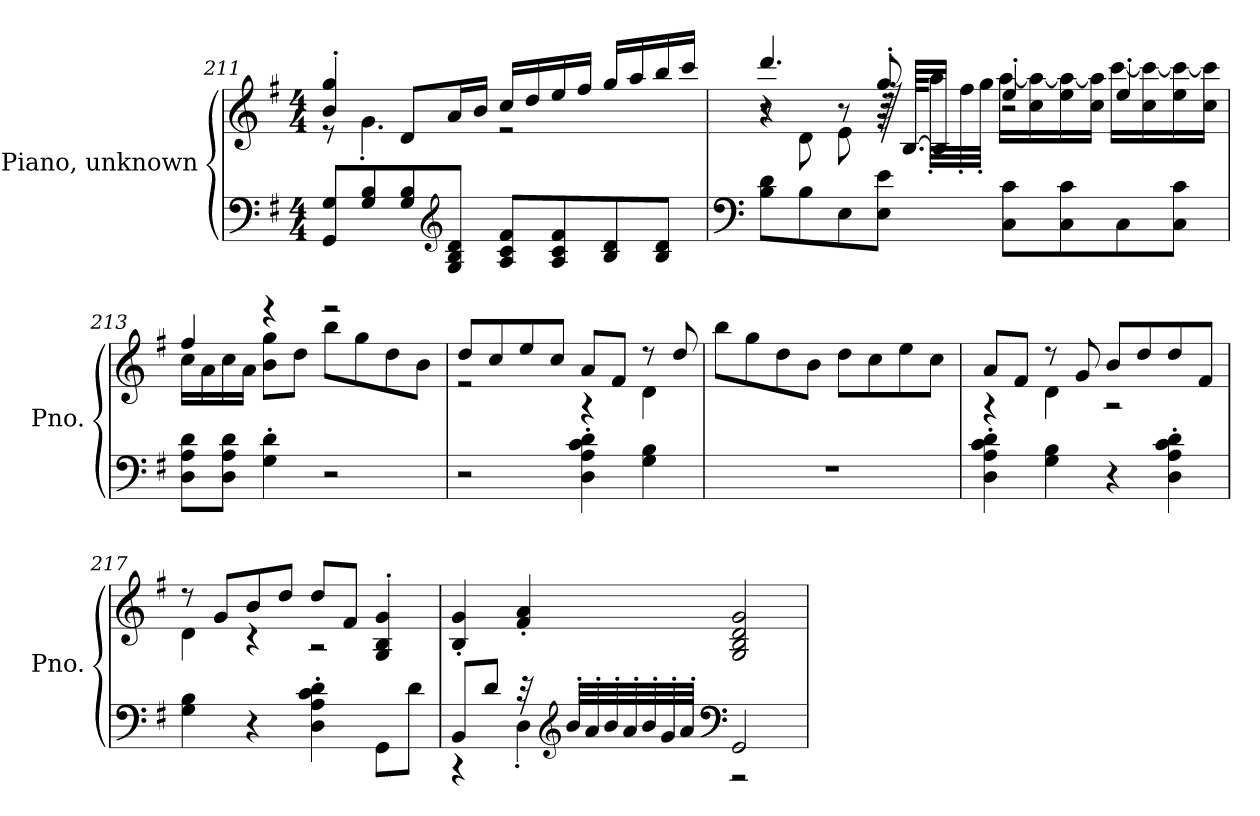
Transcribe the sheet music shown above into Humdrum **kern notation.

**kern	**kern
*part1	*part1
*staff2	*staff1
*I"Piano, unknown	*
*I'Pno.	*
!!LO:LB:g=z
*clefF4	*clefG2
*k[f#]	*k[f#]
*M4/4	*M4/4
=211	=211
*	*^
8GG/ 8G/L	4b/' 4gg/'	8r
8G/ 8B/	.	4.g'\
8G/ 8B/	8d/L	.
*clefG2	*	*
8G/ 8B/ 8d/J	16a/L	.
.	16b/JJ	.
8A/ 8c/ 8f#/L	16cc/LL	2r
.	16dd/	.
8A/ 8c/ 8f#/	16ee/	.
.	16ff#/JJ	.
8B/ 8d/	16gg/LL	.
.	16aa/	.
8B/ 8d/J	16bb/	.
.	16ccc/JJ	.
*	*v	*v
=212	=212
*clefF4	*
*	*^
*	*	*^
8B\ 8d\L	4.ddd/	8r	4r
8B\	.	8d\	.
8E\	.	8e\	8r
8E\ 8e\J	8gg'/	32r	128r
.	.	.	[64.B/KKLL
.	.	32aa'\LLL	16.B/JJ]
.	.	32ff#'\	.
.	.	32gg'\JJJ	.
8C\ 8c\L	4ee'/	[16aa\LL	2r
.	.	16cc\ 16aa\_	.
8C\ 8c\	.	16ee\ 16aa\_	.
.	.	16cc\ 16aa\]JJ	.
8C\	4ee'/	[16ccc\LL	.
.	.	16cc\ 16ccc\_	.
8C\ 8c\J	.	16ee\ 16ccc\_	.
.	.	16cc\ 16ccc\]JJ	.
*	*	*v	*v
!!LO:LB:g=z
=213	=213	=213
8D\ 8A\ 8d\L	4ff#/	16cc\LL
.	.	16a\
8D\ 8A\ 8d\J	.	16cc\
.	.	16a\JJ
4G\' 4d\'	4r	8b\ 8gg\L
.	.	8dd\J
2r	2r	8bb\L
.	.	8gg\
.	.	8dd\
.	.	8b\J
=214	=214	=214
2r	8dd/L	2r
.	8cc/	.
.	8ee/	.
.	8cc/J	.
4D\' 4A\' 4c\' 4d\'	8a/L	4r
.	8f#/J	.
4G\ 4B\	8r	4d\
.	8dd/	.
*	*v	*v
=215	=215
1r	8bb\L
.	8gg\
.	8dd\
.	8b\J
.	8dd\L
.	8cc\
.	8ee\
.	8cc\J
=216	=216
*	*^
4D\' 4A\' 4c\' 4d\'	8a/L	4r
.	8f#/J	.
4G\ 4B\	8r	4d\
.	8g/	.
4r	8b/L	2r
.	8dd/	.
4D\' 4A\' 4c\' 4d\'	8dd/	.
.	8f#/J	.
!!LO:PB:g=z	!!
=217	=217	=217
4G\ 4B\	8r	4d\
.	8g/L	.
4r	8b/	4r
.	8dd/J	.
4D\' 4A\' 4c\' 4d\'	8dd/L	2r
.	8f#/J	.
8GG\L	4G/' 4B/' 4g/'	.
8d\J	.	.
*	*v	*v
=218	=218
*^	*
8BB/L	4r	4B/' 4g/'
8d/J	.	.
32r	4D'\	4f#/' 4a/'
*clefG2	*	*
32b'/LLL	.	.
32a'/	.	.
32b'/	.	.
32a'/	.	.
32b'/	.	.
32g'/	.	.
32a'/JJJ	.	.
*clefF4	*	*
2GG/	2r	2G/ 2B/ 2d/ 2g/
*v	*v	*
=	=
*-	*-
